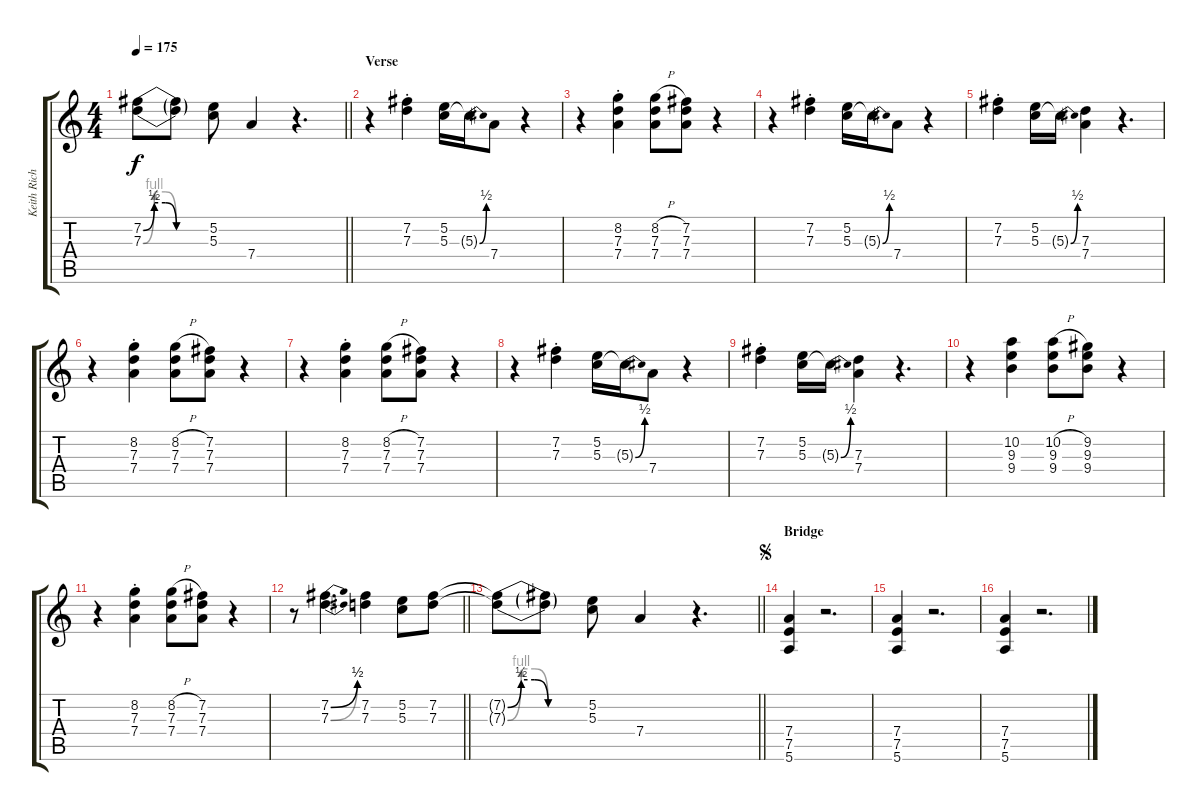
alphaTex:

\track ("Keith Richards" "Keith Rich") {instrument overdrivenguitar}
\staff {score tabs}
\tuning (E4 B3 G3 D3 A2 E2) {hide}
\ts (4 4)
\tempo 175
\clef g2
\barLineRight lightlight
\ks c
(7.2{be (custom 0 0 10 2 20 2 30 0 60 0) t} 7.3{be (custom 0 0 10 4 20 4 30 0 60 0) t}).8{dy f} (7.2{t} 7.3{t}).8 (5.2 5.3).8 7.4.4 r.4{d} |
\section ("" "Verse")
r.4 (7.2{st} 7.3{st}).4 (5.2 5.3).16 5.3{be (bend 0 0 60 2) t}.16 7.4.8 r.4 |
r.4 (8.2{st} 7.3{st} 7.4{st}).4 (8.2{h} 7.3 7.4).8 (7.2 7.3 7.4).8 r.4 |
r.4 (7.2{st} 7.3{st}).4 (5.2 5.3).16 5.3{be (bend 0 0 60 2) t}.16 7.4.8 r.4 |
(7.2{st} 7.3{st}).4 (5.2 5.3).16 5.3{be (bend 0 0 60 2) t}.16 (7.3 7.4).4 r.4{d} |
r.4 (8.2{st} 7.3{st} 7.4{st}).4 (8.2{h} 7.3 7.4).8 (7.2 7.3 7.4).8 r.4 |
r.4 (8.2{st} 7.3{st} 7.4{st}).4 (8.2{h} 7.3 7.4).8 (7.2 7.3 7.4).8 r.4 |
r.4 (7.2{st} 7.3{st}).4 (5.2 5.3).16 5.3{be (bend 0 0 60 2) t}.16 7.4.8 r.4 |
(7.2{st} 7.3{st}).4 (5.2 5.3).16 5.3{be (bend 0 0 60 2) t}.16 (7.3 7.4).4 r.4{d} |
r.4 (10.2 9.3 9.4).4 (10.2{h} 9.3 9.4).8 (9.2 9.3 9.4).8 r.4 |
r.4 (8.2{st} 7.3{st} 7.4{st}).4 (8.2{h} 7.3 7.4).8 (7.2 7.3 7.4).8 r.4 |
\barLineRight lightlight
r.8 (7.2{be (bend 0 0 60 2)} 7.3{be (bend 0 0 60 2)}).4{d} (7.2 7.3).4 (5.2 5.3).8 (7.2 7.3).8 |
\barLineRight lightlight
(7.2{be (custom 0 0 10 2 20 2 30 0 60 0) t} 7.3{be (custom 0 0 10 4 20 4 30 0 60 0) t}).8 (7.2{t} 7.3{t}).8 (5.2 5.3).8 7.4.4 r.4{d} |
\section ("" "Bridge")
\jump segno
(7.4 7.5 5.6).4 r.2{d} |
(7.4 7.5 5.6).4 r.2{d} |
(7.4 7.5 5.6).4 r.2{d}
